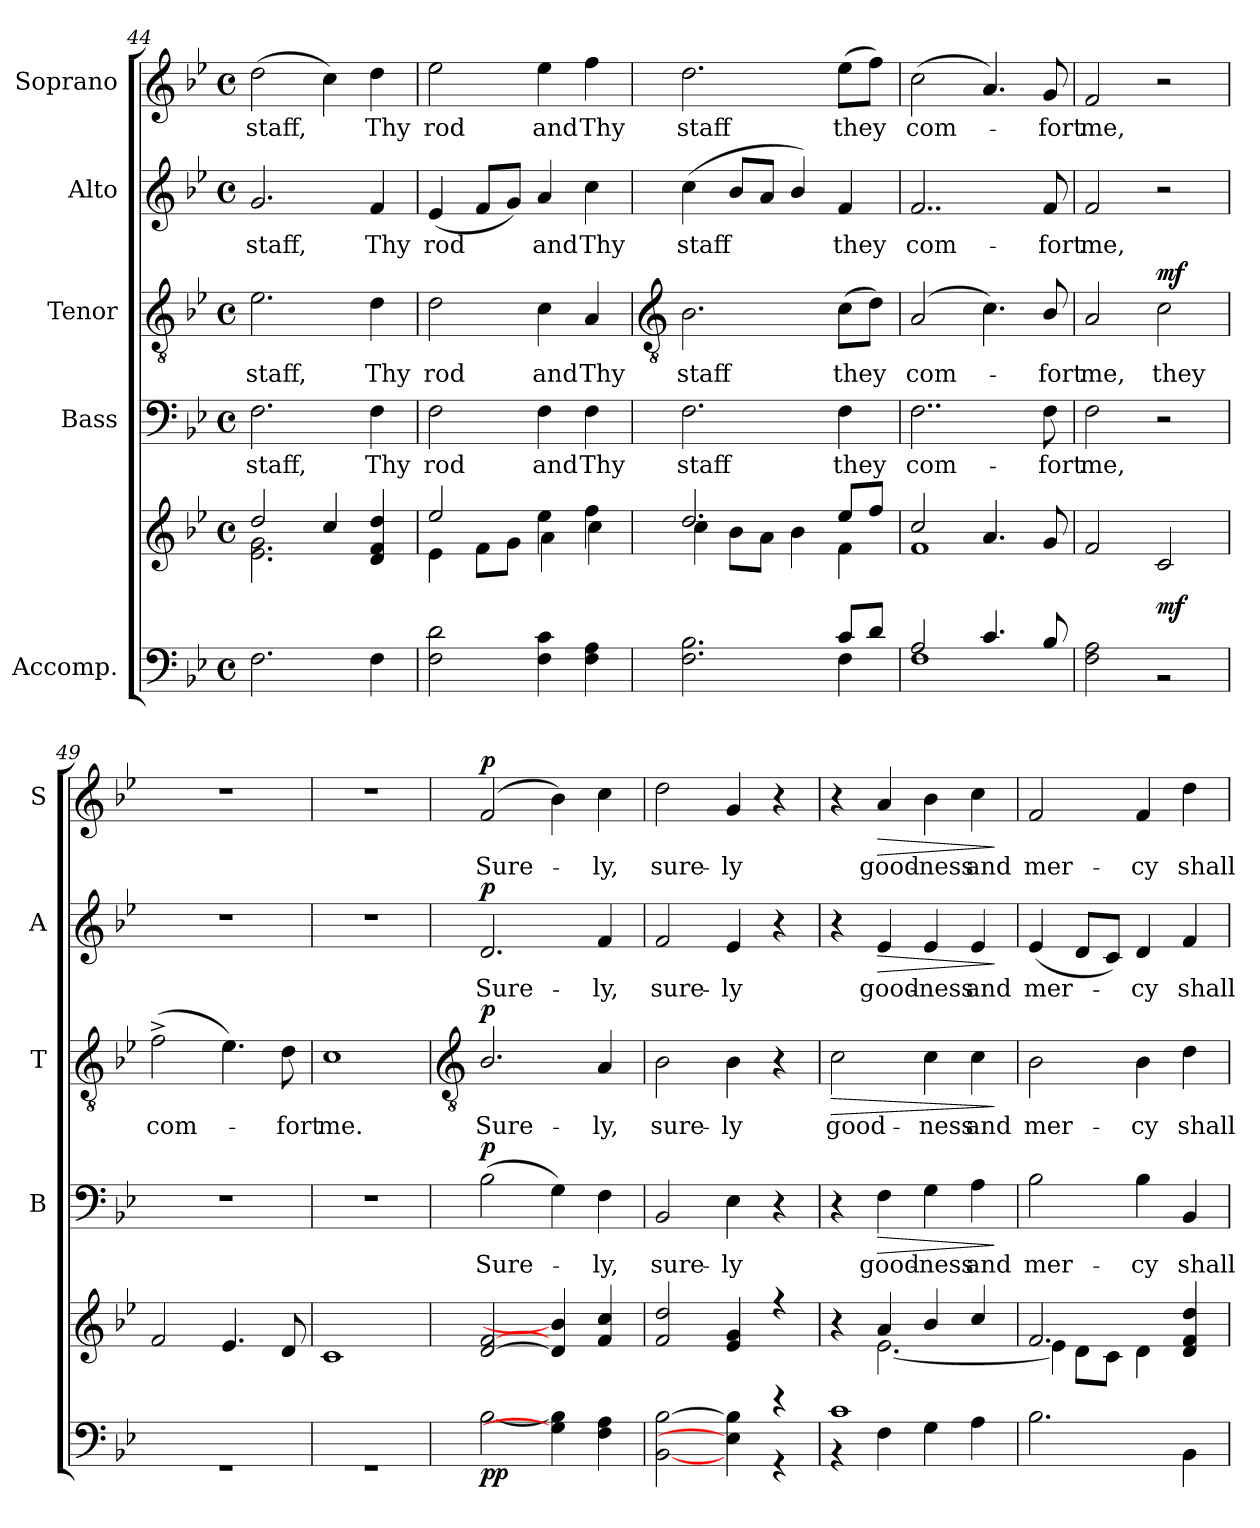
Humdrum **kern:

**kern	**kern	**dynam	**kern	**text	**dynam	**kern	**text	**dynam	**kern	**text	**dynam	**kern	**text	**dynam
*part5	*part5	*part5	*part4	*part4	*part4	*part3	*part3	*part3	*part2	*part2	*part2	*part1	*part1	*part1
*staff6	*staff5	*staff5/6	*staff4	*staff4	*staff4	*staff3	*staff3	*staff3	*staff2	*staff2	*staff2	*staff1	*staff1	*staff1
*I"Accomp.	*	*	*I"Bass	*	*	*I"Tenor	*	*	*I"Alto	*	*	*I"Soprano	*	*
*	*	*	*I'B	*	*	*I'T	*	*	*I'A	*	*	*I'S	*	*
*clefF4	*clefG2	*	*clefF4	*	*	*clefGv2	*	*	*clefG2	*	*	*clefG2	*	*
*k[b-e-]	*k[b-e-]	*	*k[b-e-]	*	*	*k[b-e-]	*	*	*k[b-e-]	*	*	*k[b-e-]	*	*
*B-:	*B-:	*	*B-:	*	*	*B-:	*	*	*B-:	*	*	*B-:	*	*
*M4/4	*M4/4	*	*M4/4	*	*	*M4/4	*	*	*M4/4	*	*	*M4/4	*	*
*met(c)	*met(c)	*	*met(c)	*	*	*met(c)	*	*	*met(c)	*	*	*met(c)	*	*
=44	=44	=44	=44	=44	=44	=44	=44	=44	=44	=44	=44	=44	=44	=44
*	*^	*	*	*	*	*	*	*	*	*	*	*	*	*
!	!	!	!	!	!LO:LY:b	!	!	!LO:LY:b	!	!	!LO:LY:b	!	!	!LO:LY:b	!
2.F	2dd/	2.e-\ 2.g\	.	2.F	staff,	.	2.e-	staff,	.	2.g	staff,	.	(>2dd	staff,	.
.	4cc/	.	.	.	.	.	.	.	.	.	.	.	4cc)	.	.
!	!	!	!	!	!LO:LY:b	!	!	!LO:LY:b	!	!	!LO:LY:b	!	!	!LO:LY:b	!
4F	4d 4f 4dd	4ryy	.	4F	Thy	.	4d	Thy	.	4f	Thy	.	4dd	Thy	.
=45	=45	=45	=45	=45	=45	=45	=45	=45	=45	=45	=45	=45	=45	=45	=45
!	!	!	!	!	!LO:LY:b	!	!	!LO:LY:b	!	!	!LO:LY:b	!	!	!LO:LY:b	!
2F 2d	2ee-/	4e-\	.	2F	rod	.	2d	rod	.	(<4e-	rod	.	2ee-	rod	.
.	.	8f\L	.	.	.	.	.	.	.	8fL	.	.	.	.	.
.	.	8g\J	.	.	.	.	.	.	.	8gJ)	.	.	.	.	.
!	!	!	!	!	!LO:LY:b	!	!	!LO:LY:b	!	!	!LO:LY:b	!	!	!LO:LY:b	!
4F 4c	4ee-\	4a\	.	4F	and	.	4c	and	.	4a	and	.	4ee-	and	.
!	!	!	!	!	!LO:LY:b	!	!	!LO:LY:b	!	!	!LO:LY:b	!	!	!LO:LY:b	!
4F 4A	4ff\	4cc\	.	4F	Thy	.	4A	Thy	.	4cc	Thy	.	4ff	Thy	.
!!LO:LB:g=z
=46	=46	=46	=46	=46	=46	=46	=46	=46	=46	=46	=46	=46	=46	=46	=46
*	*	*	*	*	*	*	*clefGv2	*	*	*	*	*	*	*	*
*^	*	*	*	*	*	*	*	*	*	*	*	*	*	*	*
!	!	!	!	!	!	!LO:LY:b	!	!	!LO:LY:b	!	!	!LO:LY:b	!	!	!LO:LY:b	!
2.ryy	2.F 2.B-	2.dd/	4cc\	.	2.F	staff	.	2.B-	staff	.	(<4cc	staff	.	2.dd	staff	.
.	.	.	8b-\L	.	.	.	.	.	.	.	8b-L	.	.	.	.	.
.	.	.	8a\J	.	.	.	.	.	.	.	8aJ	.	.	.	.	.
.	.	.	4b-\	.	.	.	.	.	.	.	4b-/)	.	.	.	.	.
!	!	!	!	!	!	!LO:LY:b	!	!	!LO:LY:b	!	!	!LO:LY:b	!	!	!LO:LY:b	!
8c/L	4F	8ee-/L	4f\	.	4F	they	.	(>8cL	they	.	4f	they	.	(>8ee-L	they	.
8d/J	.	8ff/J	.	.	.	.	.	8dJ)	.	.	.	.	.	8ffJ)	.	.
=47	=47	=47	=47	=47	=47	=47	=47	=47	=47	=47	=47	=47	=47	=47	=47	=47
!	!	!	!	!	!	!LO:LY:b	!	!	!LO:LY:b	!	!	!LO:LY:b	!	!	!LO:LY:b	!
2A/	1F	2cc/	1f\	.	2..F	com-	.	(<2A	com-	.	2..f	com-	.	(<2cc	com-	.
4.c/	.	4.a	.	.	.	.	.	4.c)	.	.	.	.	.	4.a)	.	.
!	!	!	!	!	!	!LO:LY:b	!	!	!LO:LY:b	!	!	!LO:LY:b	!	!	!LO:LY:b	!
8B-/	.	8g	.	.	8F	-fort	.	8B-/	fort	.	8f	-fort	.	8g	fort	.
=48	=48	=48	=48	=48	=48	=48	=48	=48	=48	=48	=48	=48	=48	=48	=48	=48
!	!	!	!	!	!	!LO:LY:b	!	!	!LO:LY:b	!	!	!LO:LY:b	!	!	!LO:LY:b	!
1ryy	2F 2A	2f	1ryy	.	2F	me,	.	2A	me,	.	2f	me,	.	2f	me,	.
!	!	!	!	!LO:DY:b	!	!	!	!	!LO:LY:b	!LO:DY:b	!	!	!	!	!	!
.	2r	2c	.	mf	2r	.	.	2c	they	mf	2r	.	.	2r	.	.
=49	=49	=49	=49	=49	=49	=49	=49	=49	=49	=49	=49	=49	=49	=49	=49	=49
!	!	!	!	!	!	!	!	!	!LO:LY:b	!	!	!	!	!	!	!
1ryy	1r	2f	1ryy	.	1r	.	.	(>2f^	com-	.	1r	.	.	1r	.	.
.	.	4.e-	.	.	.	.	.	4.e-)	.	.	.	.	.	.	.	.
!	!	!	!	!	!	!	!	!	!LO:LY:b	!	!	!	!	!	!	!
.	.	8d	.	.	.	.	.	8d	fort	.	.	.	.	.	.	.
=50	=50	=50	=50	=50	=50	=50	=50	=50	=50	=50	=50	=50	=50	=50	=50	=50
!	!	!	!	!	!	!	!	!	!LO:LY:b	!	!	!	!	!	!	!
1ryy	1r	1c	1ryy	.	1r	.	.	1c	me.	.	1r	.	.	1r	.	.
!!LO:LB:g=z
=51	=51	=51	=51	=51	=51	=51	=51	=51	=51	=51	=51	=51	=51	=51	=51	=51
*	*	*	*	*	*	*	*	*clefGv2	*	*	*	*	*	*	*	*
!	!	!	!	!LO:DY:b=2	!	!LO:LY:b	!	!	!LO:LY:b	!	!	!LO:LY:b	!	!	!LO:LY:b	!
!	!	!	!	!LO:DY:n=1:b	!	!	!LO:DY:b	!	!	!LO:DY:b	!	!	!LO:DY:b	!	!	!LO:DY:b
1ryy	[2B-	[2d [2f	1ryy	p p	(>2B-	Sure-	p	2.B-/	Sure-	p	2.d	Sure-	p	(<2f	Sure-	p
.	4G] 4B-]	4d/] 4b-/]	.	.	4G)	.	.	.	.	.	.	.	.	4b-)	.	.
!	!	!	!	!	!	!LO:LY:b	!	!	!LO:LY:b	!	!	!LO:LY:b	!	!	!LO:LY:b	!
.	4F 4A	4f 4cc	.	.	4F	ly,	.	4A	-ly,	.	4f	-ly,	.	4cc	ly,	.
=52	=52	=52	=52	=52	=52	=52	=52	=52	=52	=52	=52	=52	=52	=52	=52	=52
!	!	!	!	!	!	!LO:LY:b	!	!	!LO:LY:b	!	!	!LO:LY:b	!	!	!LO:LY:b	!
2.ryy	[2BB-\ [2B-\	2f 2dd	1ryy	.	2BB-	sure-	.	2B-	sure-	.	2f	sure-	.	2dd	sure-	.
!	!	!	!	!	!	!LO:LY:b	!	!	!LO:LY:b	!	!	!LO:LY:b	!	!	!LO:LY:b	!
.	4E-] 4B-]	4e- 4g	.	.	4E-	-ly	.	4B-	-ly	.	4e-	-ly	.	4g	-ly	.
4r	4r	4r	.	.	4r	.	.	4r	.	.	4r	.	.	4r	.	.
=53	=53	=53	=53	=53	=53	=53	=53	=53	=53	=53	=53	=53	=53	=53	=53	=53
!	!	!	!	!	!	!	!	!	!LO:LY:b	!LO:HP:b	!	!	!	!	!	!
1c/	4r	4r	4ryy	.	4r	.	.	2c	good-	>	4r	.	.	4r	.	.
!	!	!	!	!	!	!LO:LY:b	!LO:HP:b	!	!	!	!	!LO:LY:b	!LO:HP:b	!	!LO:LY:b	!LO:HP:b
.	4F	4a	[2.e-\	.	4F	good-	>	.	.	.	4e-	good-	>	4a	good-	>
!	!	!	!	!	!	!LO:LY:b	!	!	!LO:LY:b	!	!	!LO:LY:b	!	!	!LO:LY:b	!
.	4G	4b-/	.	.	4G	-ness	.	4c	-ness	.	4e-	-ness	.	4b-	-ness	.
!	!	!	!	!	!	!LO:LY:b	!	!	!LO:LY:b	!	!	!LO:LY:b	!	!	!LO:LY:b	!
.	4A	4cc/	.	.	4A	and	.	4c	and	.	4e-	and	.	4cc	and	.
*v	*v	*	*	*	*	*	*	*	*	*	*	*	*	*	*	*
*	*v	*v	*	*	*	*	*	*	*	*	*	*	*	*	*
.	.	.	.	.	]	.	.	]	.	.	]	.	.	]
=54	=54	=54	=54	=54	=54	=54	=54	=54	=54	=54	=54	=54	=54	=54
*^	*^	*	*	*	*	*	*	*	*	*	*	*	*	*
!	!	!	!	!	!	!LO:LY:b	!	!	!LO:LY:b	!	!	!LO:LY:b	!	!	!LO:LY:b	!
1ryy	2.B-	2.f	4e-\]	.	2B-	mer-	.	2B-	mer-	.	(<4e-	mer-	.	2f	mer-	.
.	.	.	8d\L	.	.	.	.	.	.	.	8dL	.	.	.	.	.
.	.	.	8c\J	.	.	.	.	.	.	.	8cJ)	.	.	.	.	.
!	!	!	!	!	!	!LO:LY:b	!	!	!LO:LY:b	!	!	!LO:LY:b	!	!	!LO:LY:b	!
.	.	.	4d\	.	4B-	-cy	.	4B-	-cy	.	4d	cy	.	4f	-cy	.
!	!	!	!	!	!	!LO:LY:b	!	!	!LO:LY:b	!	!	!LO:LY:b	!	!	!LO:LY:b	!
.	4BB-	4d 4f 4dd	4ryy	.	4BB-	shall	.	4d	shall	.	4f	shall	.	4dd	shall	.
*v	*v	*	*	*	*	*	*	*	*	*	*	*	*	*	*	*
*	*v	*v	*	*	*	*	*	*	*	*	*	*	*	*	*
=	=	=	=	=	=	=	=	=	=	=	=	=	=	=
*-	*-	*-	*-	*-	*-	*-	*-	*-	*-	*-	*-	*-	*-	*-
